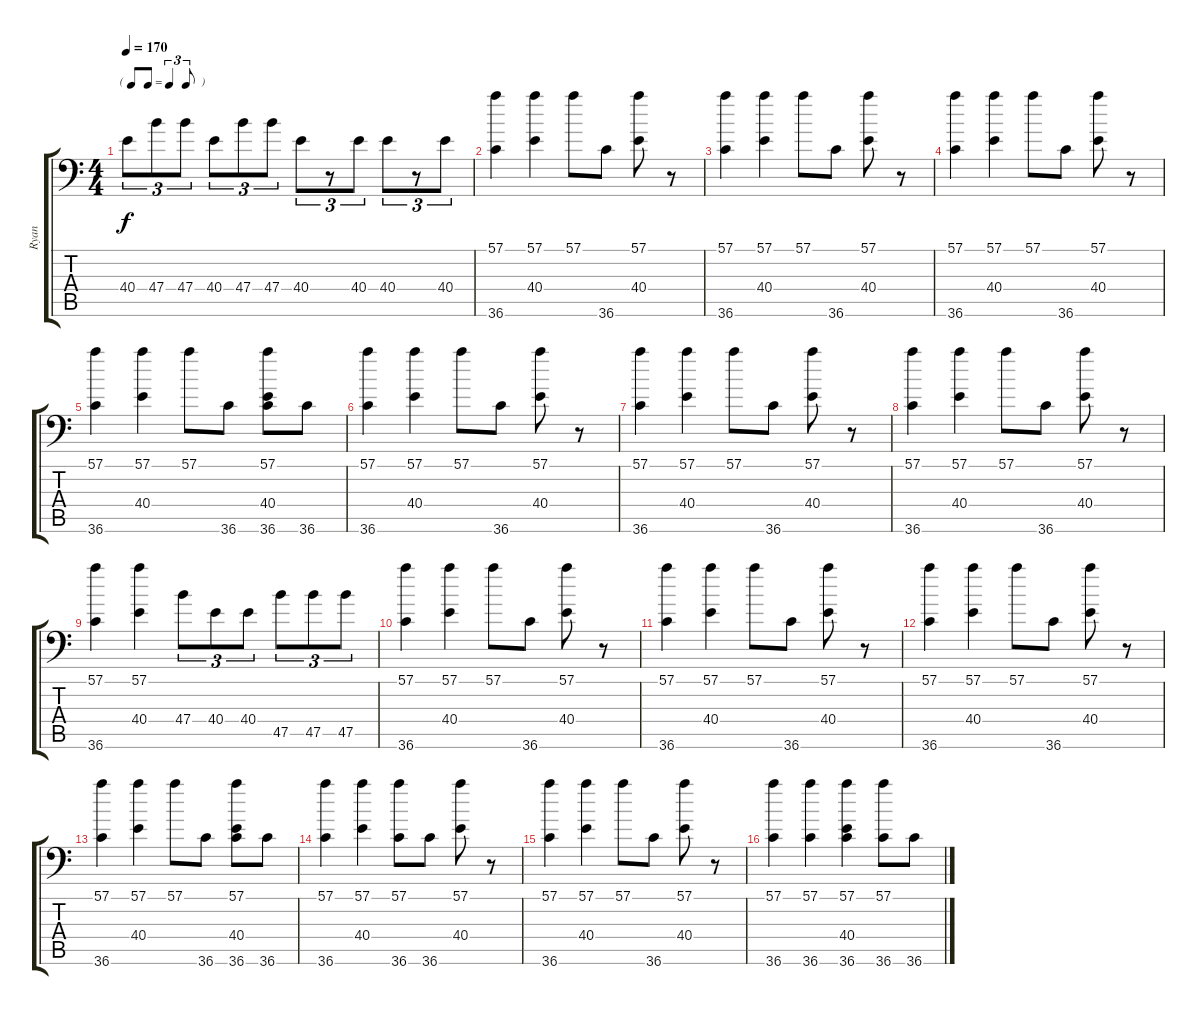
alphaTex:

\track ("Ryan" "Ryan") {instrument acousticgrandpiano}
\staff {score tabs}
\tuning (C-1 C-1 C-1 C-1 C-1 C-1) {hide}
\ts (4 4)
\tf triplet8th
\tempo 170
\clef f4
\ks c
40.4.8{tu (3 2) dy f} 47.4.8{tu (3 2)} 47.4.8{tu (3 2)} 40.4.8{tu (3 2)} 47.4.8{tu (3 2)} 47.4.8{tu (3 2)} 40.4.8{tu (3 2)} r.8{tu (3 2)} 40.4.8{tu (3 2)} 40.4.8{tu (3 2)} r.8{tu (3 2)} 40.4.8{tu (3 2)} |
(57.1 36.6).4 (57.1 40.4).4 57.1.8 36.6.8 (57.1 40.4).8 r.8 |
(57.1 36.6).4 (57.1 40.4).4 57.1.8 36.6.8 (57.1 40.4).8 r.8 |
(57.1 36.6).4 (57.1 40.4).4 57.1.8 36.6.8 (57.1 40.4).8 r.8 |
(57.1 36.6).4 (57.1 40.4).4 57.1.8 36.6.8 (57.1 40.4 36.6).8 36.6.8 |
(57.1 36.6).4 (57.1 40.4).4 57.1.8 36.6.8 (57.1 40.4).8 r.8 |
(57.1 36.6).4 (57.1 40.4).4 57.1.8 36.6.8 (57.1 40.4).8 r.8 |
(57.1 36.6).4 (57.1 40.4).4 57.1.8 36.6.8 (57.1 40.4).8 r.8 |
(57.1 36.6).4 (57.1 40.4).4 47.4.8{tu (3 2)} 40.4.8{tu (3 2)} 40.4.8{tu (3 2)} 47.5.8{tu (3 2)} 47.5.8{tu (3 2)} 47.5.8{tu (3 2)} |
(57.1 36.6).4 (57.1 40.4).4 57.1.8 36.6.8 (57.1 40.4).8 r.8 |
(57.1 36.6).4 (57.1 40.4).4 57.1.8 36.6.8 (57.1 40.4).8 r.8 |
(57.1 36.6).4 (57.1 40.4).4 57.1.8 36.6.8 (57.1 40.4).8 r.8 |
(57.1 36.6).4 (57.1 40.4).4 57.1.8 36.6.8 (57.1 40.4 36.6).8 36.6.8 |
(57.1 36.6).4 (57.1 40.4).4 (57.1 36.6).8 36.6.8 (57.1 40.4).8 r.8 |
(57.1 36.6).4 (57.1 40.4).4 57.1.8 36.6.8 (57.1 40.4).8 r.8 |
(57.1 36.6).4 (57.1 36.6).4 (57.1 40.4 36.6).4 (57.1 36.6).8 36.6.8
